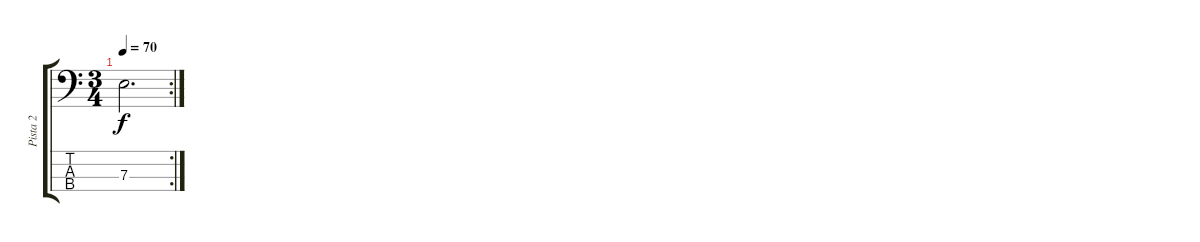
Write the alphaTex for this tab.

\track ("Pista 2" "Pista 2") {instrument electricbassfinger}
\staff {score tabs}
\tuning (G2 D2 A1 E1) {hide}
\rc 2
\ts (3 4)
\tempo 70
\clef f4
\ks c
7.3.2{d dy f}
